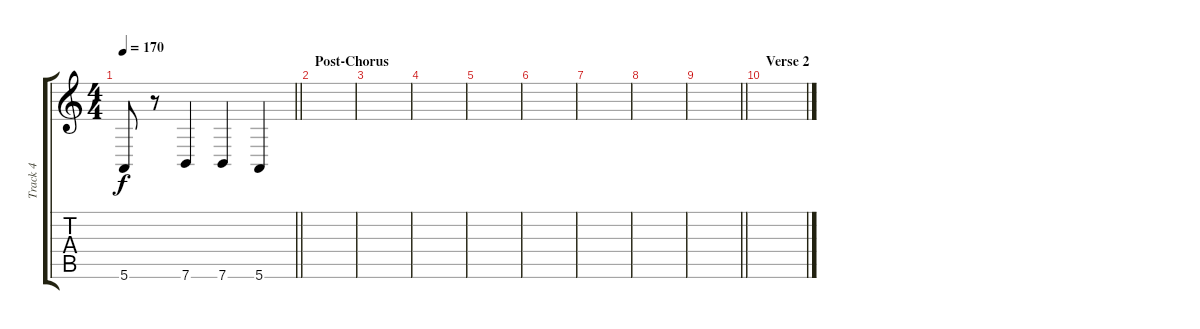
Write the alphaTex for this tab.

\track ("Track 4" "Track 4") {instrument tremolostrings}
\staff {score tabs}
\tuning (E4 B3 G3 D3 A2 E2) {hide}
\ts (4 4)
\tempo 170
\clef g2
\barLineRight lightlight
\ks c
5.6{t}.8{dy f} r.8 7.6.4 7.6.4 5.6.4 |
\section ("" "Post-Chorus")
|
|
|
|
|
|
|
\barLineRight lightlight
|
\section ("" "Verse 2")
